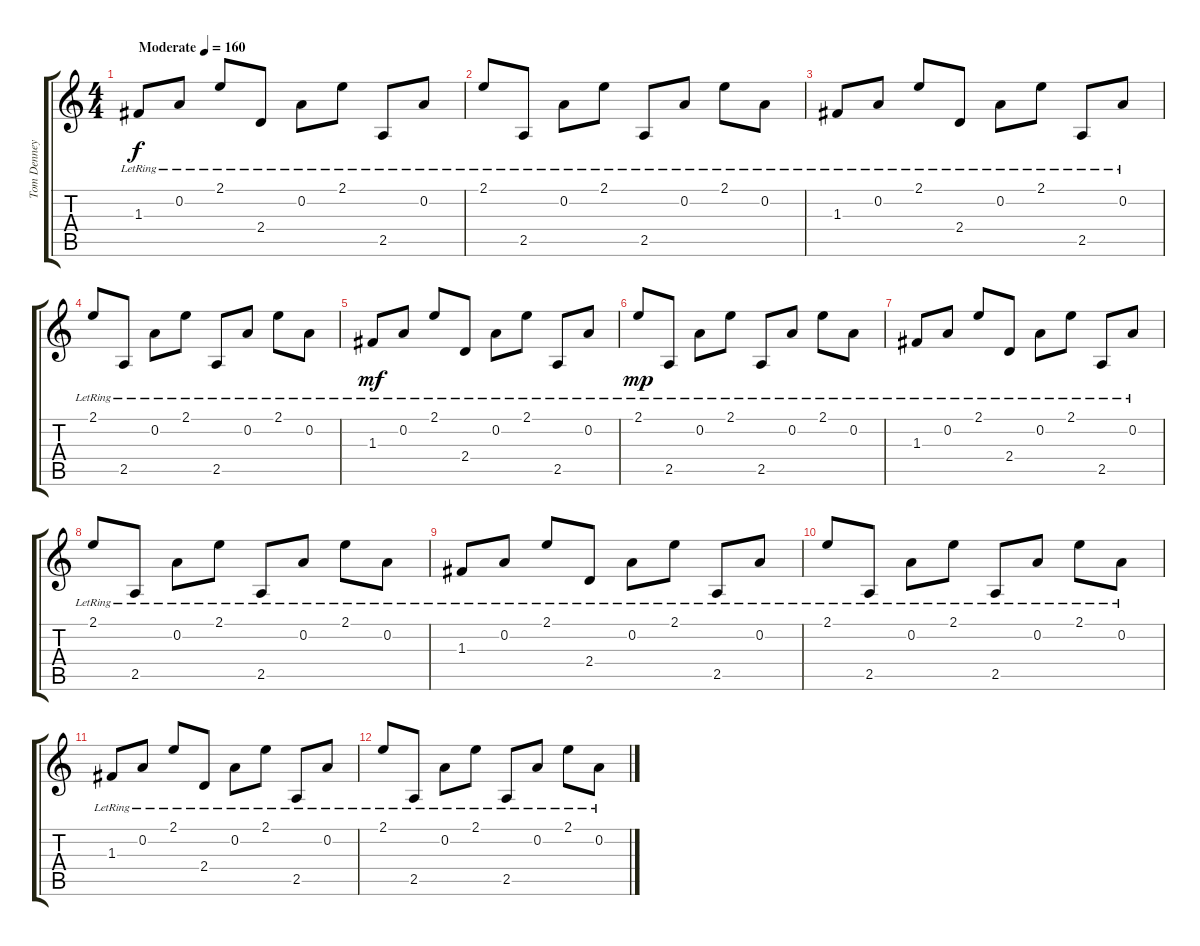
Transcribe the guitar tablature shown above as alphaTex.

\track ("Tom Denney?" "Tom Denney") {instrument electricguitarjazz}
\staff {score tabs}
\tuning (D4 A3 F3 C3 G2 C2) {hide}
\ts (4 4)
\tempo (160 "Moderate")
\clef g2
\ks c
1.3{lr}.8{dy f instrument electricguitarjazz} 0.2{lr}.8 2.1{lr}.8 2.4{lr}.8 0.2{lr}.8 2.1{lr}.8 2.5{lr}.8 0.2{lr}.8 |
2.1{lr}.8 2.5{lr}.8 0.2{lr}.8 2.1{lr}.8 2.5{lr}.8 0.2{lr}.8 2.1{lr}.8 0.2{lr}.8 |
1.3{lr}.8 0.2{lr}.8 2.1{lr}.8 2.4{lr}.8 0.2{lr}.8 2.1{lr}.8 2.5{lr}.8 0.2{lr}.8 |
2.1{lr}.8 2.5{lr}.8 0.2{lr}.8 2.1{lr}.8 2.5{lr}.8 0.2{lr}.8 2.1{lr}.8 0.2{lr}.8 |
1.3{lr}.8{dy mf} 0.2{lr}.8 2.1{lr}.8 2.4{lr}.8 0.2{lr}.8 2.1{lr}.8 2.5{lr}.8 0.2{lr}.8 |
2.1{lr}.8{dy mp} 2.5{lr}.8 0.2{lr}.8 2.1{lr}.8 2.5{lr}.8 0.2{lr}.8 2.1{lr}.8 0.2{lr}.8 |
1.3{lr}.8 0.2{lr}.8 2.1{lr}.8 2.4{lr}.8 0.2{lr}.8 2.1{lr}.8 2.5{lr}.8 0.2{lr}.8 |
2.1{lr}.8 2.5{lr}.8 0.2{lr}.8 2.1{lr}.8 2.5{lr}.8 0.2{lr}.8 2.1{lr}.8 0.2{lr}.8 |
1.3{lr}.8 0.2{lr}.8 2.1{lr}.8 2.4{lr}.8 0.2{lr}.8 2.1{lr}.8 2.5{lr}.8 0.2{lr}.8 |
2.1{lr}.8 2.5{lr}.8 0.2{lr}.8 2.1{lr}.8 2.5{lr}.8 0.2{lr}.8 2.1{lr}.8 0.2{lr}.8 |
1.3{lr}.8 0.2{lr}.8 2.1{lr}.8 2.4{lr}.8 0.2{lr}.8 2.1{lr}.8 2.5{lr}.8 0.2{lr}.8 |
2.1{lr}.8 2.5{lr}.8 0.2{lr}.8 2.1{lr}.8 2.5{lr}.8 0.2{lr}.8 2.1{lr}.8 0.2{lr}.8
